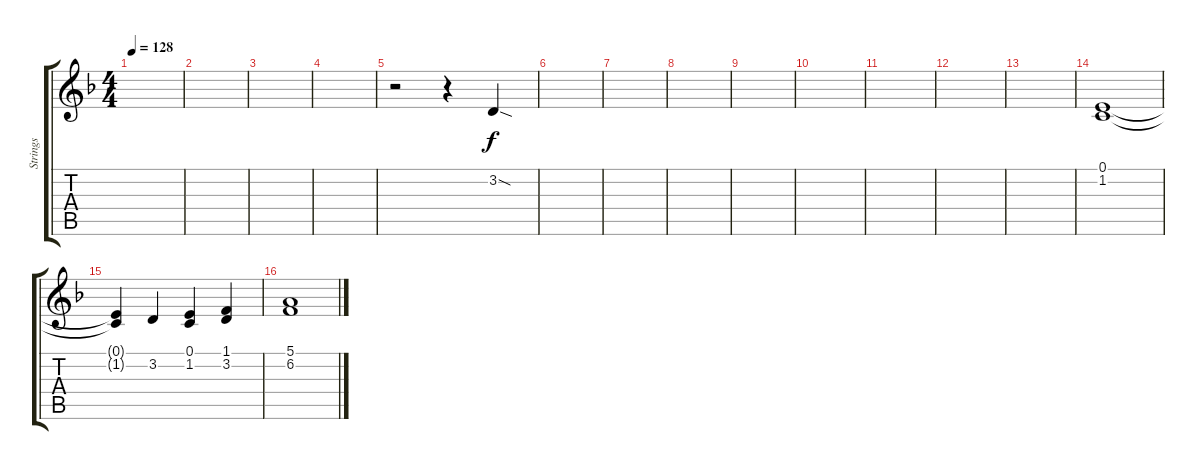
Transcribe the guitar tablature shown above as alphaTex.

\track ("Strings" "Strings") {instrument stringensemble1}
\staff {score tabs}
\tuning (E4 B3 G3 D3 A2 E2) {hide}
\ts (4 4)
\tempo 128
\clef g2
\ks f
|
|
|
|
r.2 r.4 3.2{sod}.4 |
|
|
|
|
|
|
|
|
(0.1 1.2).1 |
(0.1{t} 1.2{t}).4 3.2.4 (0.1 1.2).4 (1.1 3.2).4 |
(5.1 6.2).1
